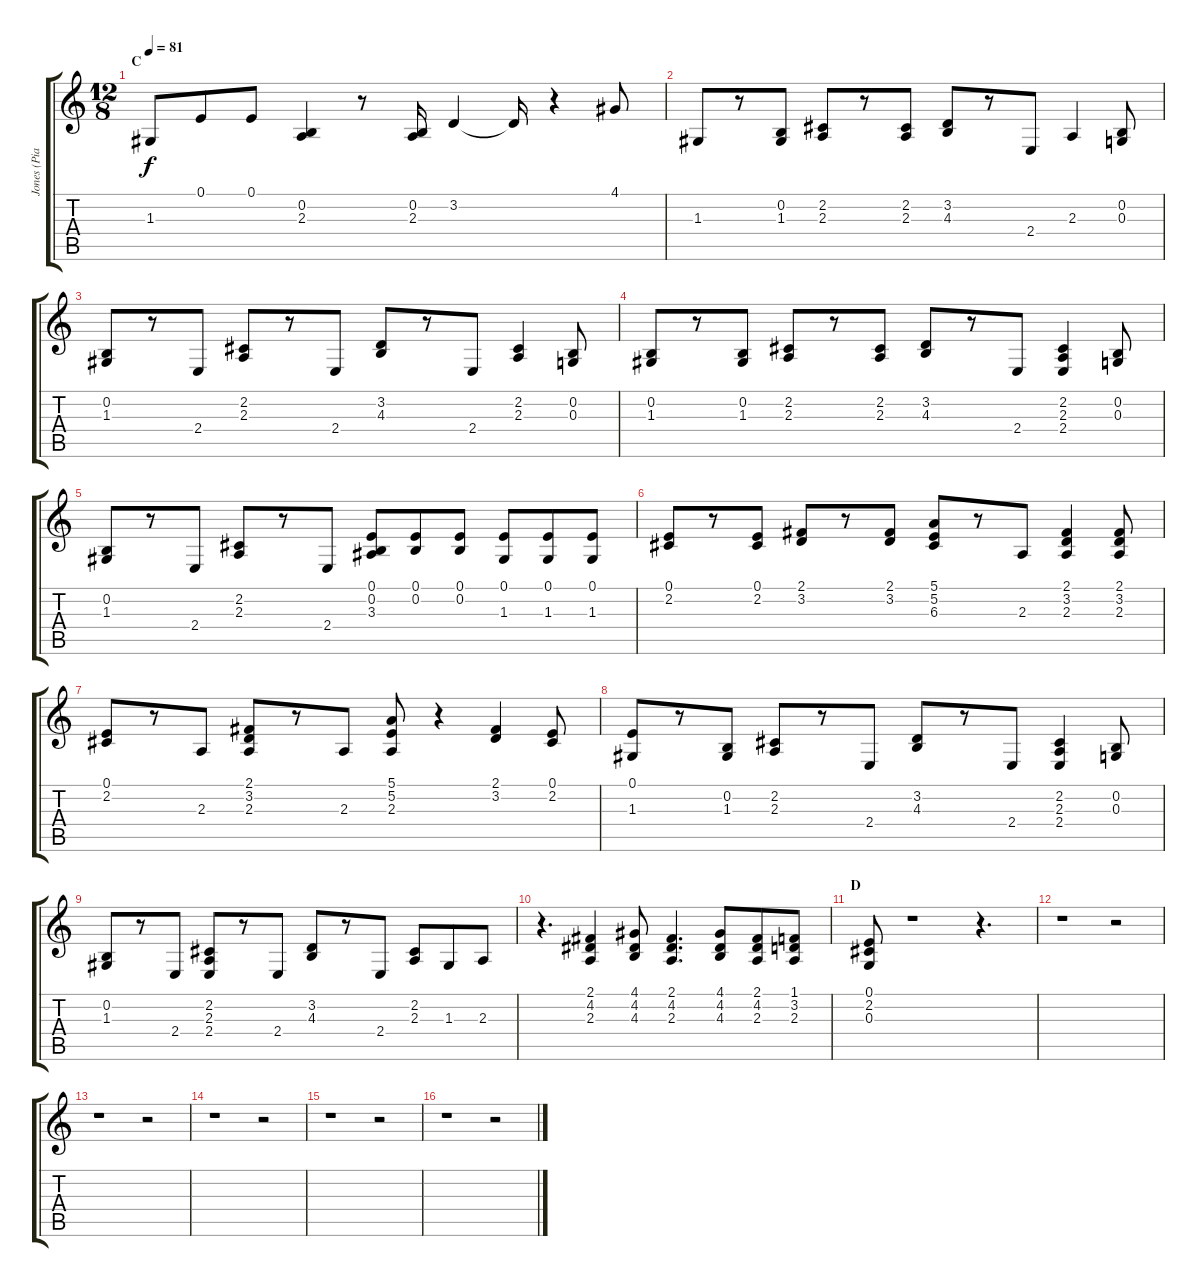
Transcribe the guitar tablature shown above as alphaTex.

\track ("Jones (Piano 1)" "Jones (Pia") {instrument electricpiano1}
\staff {score tabs}
\tuning (E4 B3 G3 D3 A2 E2) {hide}
\ts (12 8)
\section ("" "C")
\tempo 81
\clef g2
\ks c
1.3.8{dy f} 0.1.8 0.1.8 (0.2 2.3).4 r.8 (0.2 2.3).16 3.2.4 3.2{t}.16 r.4 4.1.8 |
1.3.8 r.8 (0.2 1.3).8 (2.2 2.3).8 r.8 (2.2 2.3).8 (3.2 4.3).8 r.8 2.4.8 2.3.4 (0.2 0.3).8 |
(0.2 1.3).8 r.8 2.4.8 (2.2 2.3).8 r.8 2.4.8 (3.2 4.3).8 r.8 2.4.8 (2.2 2.3).4 (0.2 0.3).8 |
(0.2 1.3).8 r.8 (0.2 1.3).8 (2.2 2.3).8 r.8 (2.2 2.3).8 (3.2 4.3).8 r.8 2.4.8 (2.2 2.3 2.4).4 (0.2 0.3).8 |
(0.2 1.3).8 r.8 2.4.8 (2.2 2.3).8 r.8 2.4.8 (0.1 0.2 3.3).8 (0.1 0.2).8 (0.1 0.2).8 (0.1 1.3).8 (0.1 1.3).8 (0.1 1.3).8 |
(0.1 2.2).8 r.8 (0.1 2.2).8 (2.1 3.2).8 r.8 (2.1 3.2).8 (5.1 5.2 6.3).8 r.8 2.3.8 (2.1 3.2 2.3).4 (2.1 3.2 2.3).8 |
(0.1 2.2).8 r.8 2.3.8 (2.1 3.2 2.3).8 r.8 2.3.8 (5.1 5.2 2.3).8 r.4 (2.1 3.2).4 (0.1 2.2).8 |
(0.1 1.3).8 r.8 (0.2 1.3).8 (2.2 2.3).8 r.8 2.4.8 (3.2 4.3).8 r.8 2.4.8 (2.2 2.3 2.4).4 (0.2 0.3).8 |
(0.2 1.3).8 r.8 2.4.8 (2.2 2.3 2.4).8 r.8 2.4.8 (3.2 4.3).8 r.8 2.4.8 (2.2 2.3).8 1.3.8 2.3.8 |
r.4{d} (2.1 4.2 2.3).4 (4.1 4.2 4.3).8 (2.1 4.2 2.3).4{d} (4.1 4.2 4.3).8 (2.1 4.2 2.3).8 (1.1 3.2 2.3).8 |
\section ("" "D")
(0.1 2.2 0.3).8 r.1 r.4{d} |
r.1 r.2 |
r.1 r.2 |
r.1 r.2 |
r.1 r.2 |
r.1 r.2
